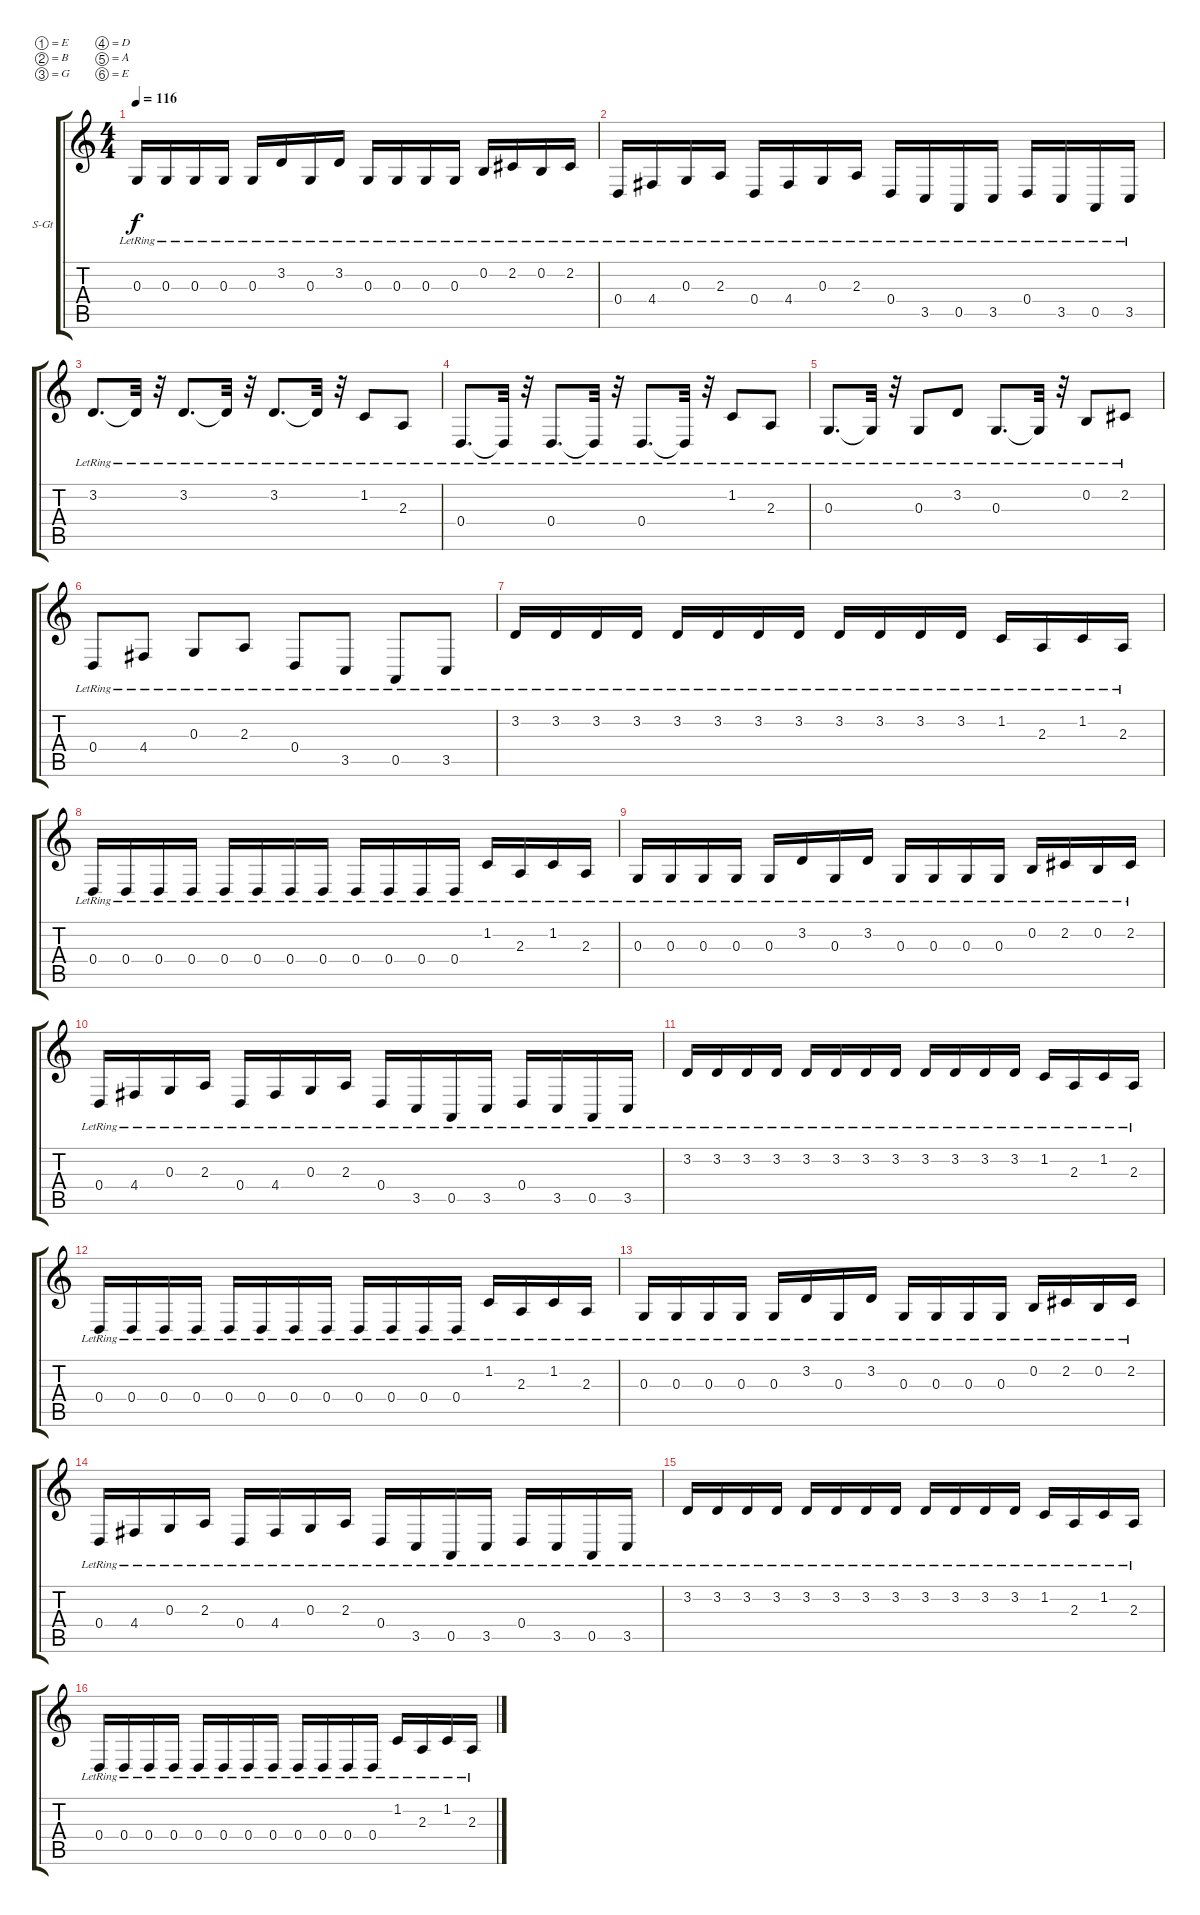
\bracketExtendMode groupsimilarinstruments
\firstSystemTrackNameOrientation horizontal
\otherSystemsTrackNameOrientation horizontal
\track ("piano bas" "S-Gt") {instrument acousticgrandpiano}
\staff {score tabs}
\tuning (E3 B2 G2 D2 A1 E1)
\displaytranspose 12
\ts (4 4)
\tempo 116
\clef g2
\ks c
0.3{lr}.16{dy f} 0.3{lr}.16 0.3{lr}.16 0.3{lr}.16 0.3{lr}.16 3.2{lr}.16 0.3{lr}.16 3.2{lr}.16 0.3{lr}.16 0.3{lr}.16 0.3{lr}.16 0.3{lr}.16 0.2{lr}.16 2.2{lr}.16 0.2{lr}.16 2.2{lr}.16 |
0.4{lr}.16 4.4{lr}.16 0.3{lr}.16 2.3{lr}.16 0.4{lr}.16 4.4{lr}.16 0.3{lr}.16 2.3{lr}.16 0.4{lr}.16 3.5{lr}.16 0.5{lr}.16 3.5{lr}.16 0.4{lr}.16 3.5{lr}.16 0.5{lr}.16 3.5{lr}.16 |
3.2{lr}.8{d} 3.2{lr t}.32 r.32 3.2{lr}.8{d} 3.2{lr t}.32 r.32 3.2{lr}.8{d} 3.2{lr t}.32 r.32 1.2{lr}.8 2.3{lr}.8 |
0.4{lr}.8{d} 0.4{lr t}.32 r.32 0.4{lr}.8{d} 0.4{lr t}.32 r.32 0.4{lr}.8{d} 0.4{lr t}.32 r.32 1.2{lr}.8 2.3{lr}.8 |
0.3{lr}.8{d} 0.3{lr t}.32 r.32 0.3{lr}.8 3.2{lr}.8 0.3{lr}.8{d} 0.3{lr t}.32 r.32 0.2{lr}.8 2.2{lr}.8 |
0.4{lr}.8 4.4{lr}.8 0.3{lr}.8 2.3{lr}.8 0.4{lr}.8 3.5{lr}.8 0.5{lr}.8 3.5{lr}.8 |
3.2{lr}.16 3.2{lr}.16 3.2{lr}.16 3.2{lr}.16 3.2{lr}.16 3.2{lr}.16 3.2{lr}.16 3.2{lr}.16 3.2{lr}.16 3.2{lr}.16 3.2{lr}.16 3.2{lr}.16 1.2{lr}.16 2.3{lr}.16 1.2{lr}.16 2.3{lr}.16 |
0.4{lr}.16 0.4{lr}.16 0.4{lr}.16 0.4{lr}.16 0.4{lr}.16 0.4{lr}.16 0.4{lr}.16 0.4{lr}.16 0.4{lr}.16 0.4{lr}.16 0.4{lr}.16 0.4{lr}.16 1.2{lr}.16 2.3{lr}.16 1.2{lr}.16 2.3{lr}.16 |
0.3{lr}.16 0.3{lr}.16 0.3{lr}.16 0.3{lr}.16 0.3{lr}.16 3.2{lr}.16 0.3{lr}.16 3.2{lr}.16 0.3{lr}.16 0.3{lr}.16 0.3{lr}.16 0.3{lr}.16 0.2{lr}.16 2.2{lr}.16 0.2{lr}.16 2.2{lr}.16 |
0.4{lr}.16 4.4{lr}.16 0.3{lr}.16 2.3{lr}.16 0.4{lr}.16 4.4{lr}.16 0.3{lr}.16 2.3{lr}.16 0.4{lr}.16 3.5{lr}.16 0.5{lr}.16 3.5{lr}.16 0.4{lr}.16 3.5{lr}.16 0.5{lr}.16 3.5{lr}.16 |
3.2{lr}.16 3.2{lr}.16 3.2{lr}.16 3.2{lr}.16 3.2{lr}.16 3.2{lr}.16 3.2{lr}.16 3.2{lr}.16 3.2{lr}.16 3.2{lr}.16 3.2{lr}.16 3.2{lr}.16 1.2{lr}.16 2.3{lr}.16 1.2{lr}.16 2.3{lr}.16 |
0.4{lr}.16 0.4{lr}.16 0.4{lr}.16 0.4{lr}.16 0.4{lr}.16 0.4{lr}.16 0.4{lr}.16 0.4{lr}.16 0.4{lr}.16 0.4{lr}.16 0.4{lr}.16 0.4{lr}.16 1.2{lr}.16 2.3{lr}.16 1.2{lr}.16 2.3{lr}.16 |
0.3{lr}.16 0.3{lr}.16 0.3{lr}.16 0.3{lr}.16 0.3{lr}.16 3.2{lr}.16 0.3{lr}.16 3.2{lr}.16 0.3{lr}.16 0.3{lr}.16 0.3{lr}.16 0.3{lr}.16 0.2{lr}.16 2.2{lr}.16 0.2{lr}.16 2.2{lr}.16 |
0.4{lr}.16 4.4{lr}.16 0.3{lr}.16 2.3{lr}.16 0.4{lr}.16 4.4{lr}.16 0.3{lr}.16 2.3{lr}.16 0.4{lr}.16 3.5{lr}.16 0.5{lr}.16 3.5{lr}.16 0.4{lr}.16 3.5{lr}.16 0.5{lr}.16 3.5{lr}.16 |
3.2{lr}.16 3.2{lr}.16 3.2{lr}.16 3.2{lr}.16 3.2{lr}.16 3.2{lr}.16 3.2{lr}.16 3.2{lr}.16 3.2{lr}.16 3.2{lr}.16 3.2{lr}.16 3.2{lr}.16 1.2{lr}.16 2.3{lr}.16 1.2{lr}.16 2.3{lr}.16 |
0.4{lr}.16 0.4{lr}.16 0.4{lr}.16 0.4{lr}.16 0.4{lr}.16 0.4{lr}.16 0.4{lr}.16 0.4{lr}.16 0.4{lr}.16 0.4{lr}.16 0.4{lr}.16 0.4{lr}.16 1.2{lr}.16 2.3{lr}.16 1.2{lr}.16 2.3{lr}.16
